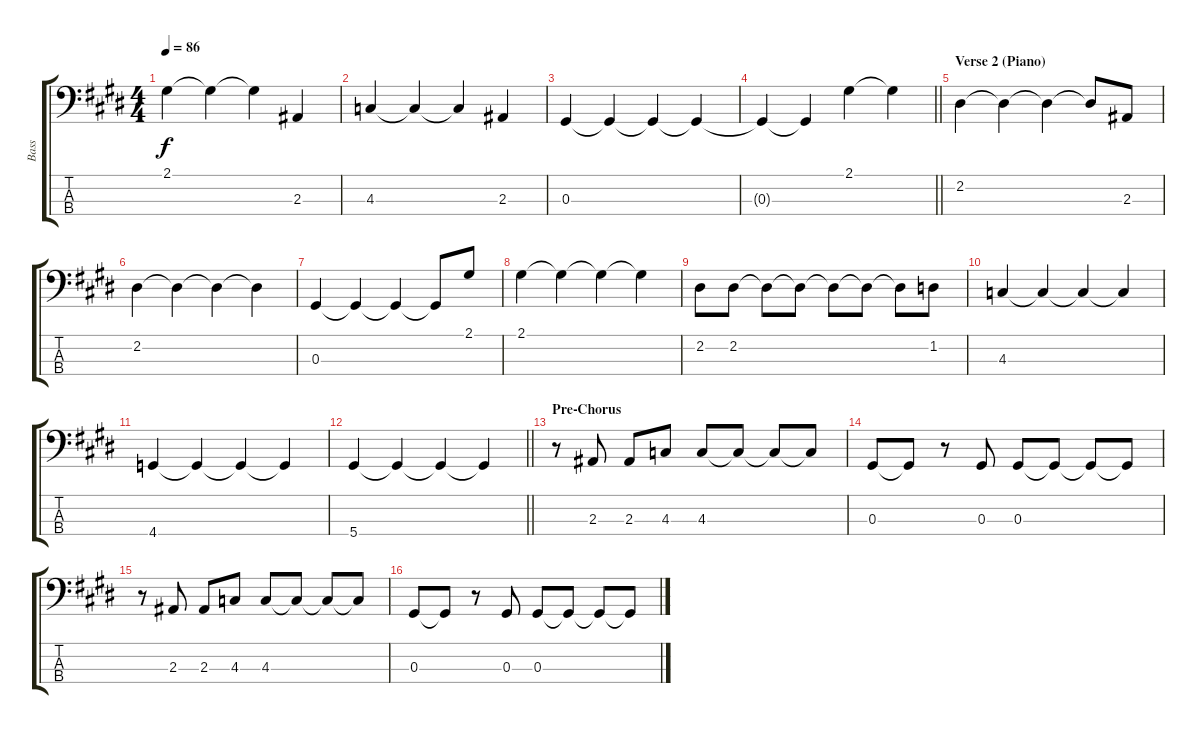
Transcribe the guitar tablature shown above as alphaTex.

\track ("Bass" "Bass") {instrument electricbassfinger}
\staff {score tabs}
\tuning (Gb2 Db2 Ab1 Eb1) {hide}
\ts (4 4)
\tempo 86
\clef f4
\ks e
2.1.4{dy f} 2.1{t}.4 2.1{t}.4 2.3.4 |
4.3.4 4.3{t}.4 4.3{t}.4 2.3.4 |
0.3.4 0.3{t}.4 0.3{t}.4 0.3{t}.4 |
\barLineRight lightlight
0.3{t}.4 0.3{t}.4 2.1.4 2.1{t}.4 |
\section ("" "Verse 2 (Piano)")
2.2.4 2.2{t}.4 2.2{t}.4 2.2{t}.8 2.3.8 |
2.2.4 2.2{t}.4 2.2{t}.4 2.2{t}.4 |
0.3.4 0.3{t}.4 0.3{t}.4 0.3{t}.8 2.1.8 |
2.1.4 2.1{t}.4 2.1{t}.4 2.1{t}.4 |
2.2.8 2.2.8 2.2{t}.8 2.2{t}.8 2.2{t}.8 2.2{t}.8 2.2{t}.8 1.2.8 |
4.3.4 4.3{t}.4 4.3{t}.4 4.3{t}.4 |
4.4.4 4.4{t}.4 4.4{t}.4 4.4{t}.4 |
\barLineRight lightlight
5.4.4 5.4{t}.4 5.4{t}.4 5.4{t}.4 |
\section ("" "Pre-Chorus")
r.8 2.3.8 2.3.8 4.3.8 4.3.8 4.3{t}.8 4.3{t}.8 4.3{t}.8 |
0.3.8 0.3{t}.8 r.8 0.3.8 0.3.8 0.3{t}.8 0.3{t}.8 0.3{t}.8 |
r.8 2.3.8 2.3.8 4.3.8 4.3.8 4.3{t}.8 4.3{t}.8 4.3{t}.8 |
0.3.8 0.3{t}.8 r.8 0.3.8 0.3.8 0.3{t}.8 0.3{t}.8 0.3{t}.8
